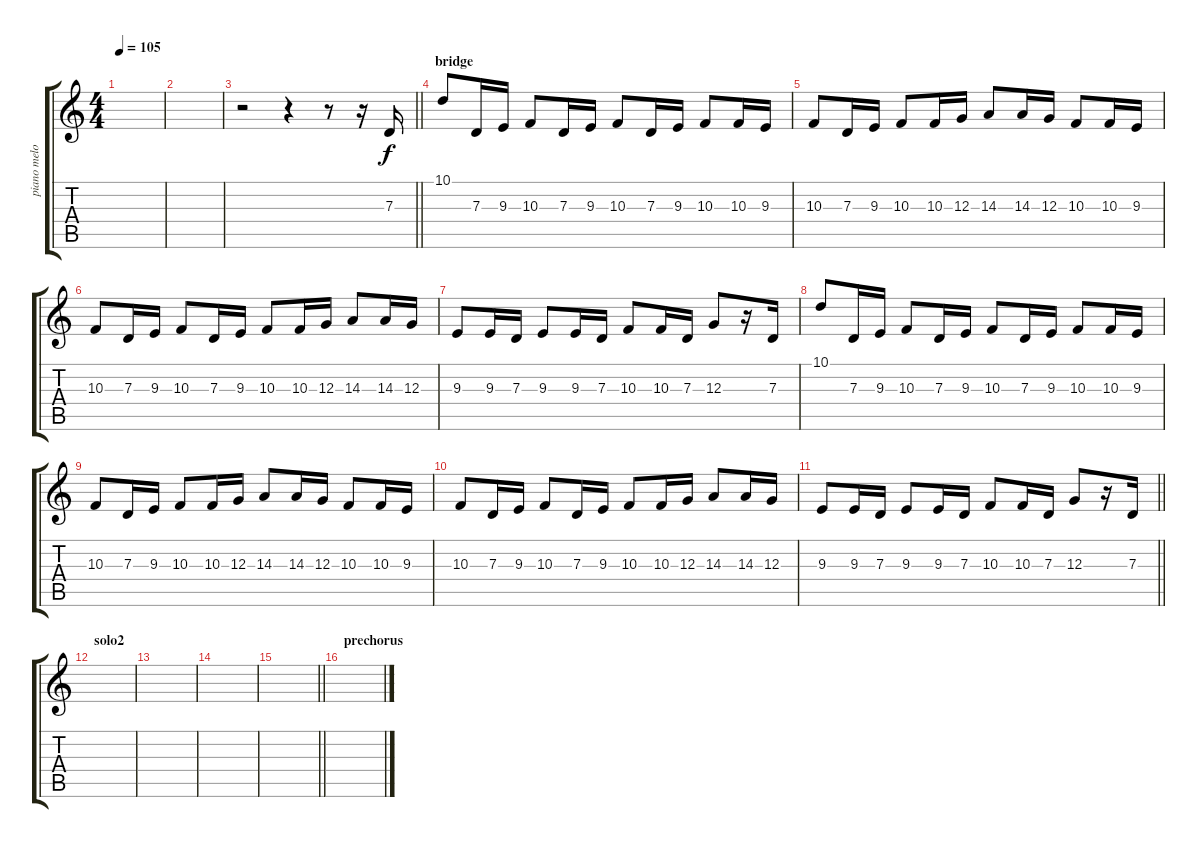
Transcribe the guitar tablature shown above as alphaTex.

\track ("piano melody" "piano melo") {instrument acousticgrandpiano}
\staff {score tabs}
\tuning (E4 B3 G3 D3 A2 E2) {hide}
\ts (4 4)
\tempo 105
\clef g2
\ks c
|
|
\barLineRight lightlight
r.2 r.4 r.8 r.16 7.3.16 |
\section ("" "bridge")
10.1.8 7.3.16 9.3.16 10.3.8 7.3.16 9.3.16 10.3.8 7.3.16 9.3.16 10.3.8 10.3.16 9.3.16 |
10.3.8 7.3.16 9.3.16 10.3.8 10.3.16 12.3.16 14.3.8 14.3.16 12.3.16 10.3.8 10.3.16 9.3.16 |
10.3.8 7.3.16 9.3.16 10.3.8 7.3.16 9.3.16 10.3.8 10.3.16 12.3.16 14.3.8 14.3.16 12.3.16 |
9.3.8 9.3.16 7.3.16 9.3.8 9.3.16 7.3.16 10.3.8 10.3.16 7.3.16 12.3.8 r.16 7.3.16 |
10.1.8 7.3.16 9.3.16 10.3.8 7.3.16 9.3.16 10.3.8 7.3.16 9.3.16 10.3.8 10.3.16 9.3.16 |
10.3.8 7.3.16 9.3.16 10.3.8 10.3.16 12.3.16 14.3.8 14.3.16 12.3.16 10.3.8 10.3.16 9.3.16 |
10.3.8 7.3.16 9.3.16 10.3.8 7.3.16 9.3.16 10.3.8 10.3.16 12.3.16 14.3.8 14.3.16 12.3.16 |
\barLineRight lightlight
9.3.8 9.3.16 7.3.16 9.3.8 9.3.16 7.3.16 10.3.8 10.3.16 7.3.16 12.3.8 r.16 7.3.16 |
\section ("" "solo2")
|
|
|
\barLineRight lightlight
|
\section ("" "prechorus")
